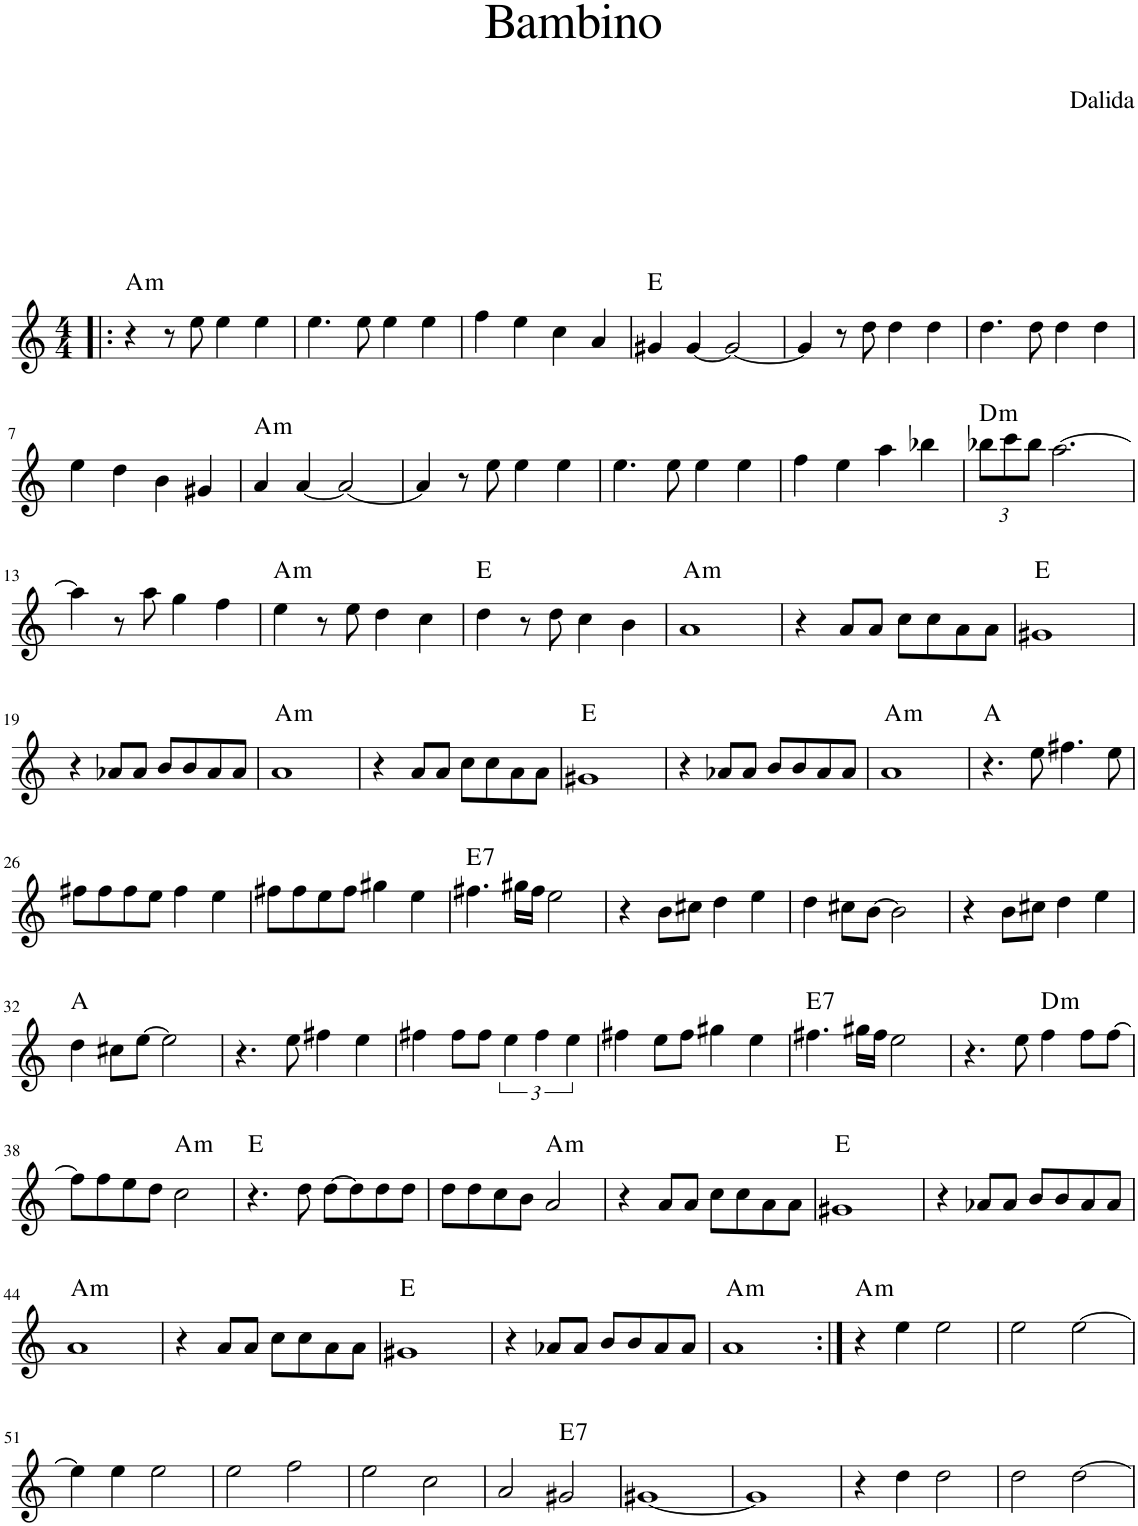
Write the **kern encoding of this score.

**kern	**harte
*part1	*part1
*staff1	*
*I"Piano	*
*I'Pno.	*
*clefG2	*
*k[]	*
*M4/4	*
=1!|:	=1!|:
!	!LO:H:kt=m
4r	A:min
8r	.
8ee\	.
4ee\	.
4ee\	.
=2	=2
4.ee\	.
8ee\	.
4ee\	.
4ee\	.
=3	=3
4ff\	.
4ee\	.
4cc\	.
4a/	.
=4	=4
4g#X/	E:maj
[4g#/	.
2g#/_	.
=5	=5
4g#/]	.
8r	.
8dd\	.
4dd\	.
4dd\	.
=6	=6
4.dd\	.
8dd\	.
4dd\	.
4dd\	.
!!LO:LB:g=z
=7	=7
4ee\	.
4dd\	.
4b\	.
4g#X/	.
=8	=8
!	!LO:H:kt=m
4a/	A:min
[4a/	.
2a/_	.
=9	=9
4a/]	.
8r	.
8ee\	.
4ee\	.
4ee\	.
=10	=10
4.ee\	.
8ee\	.
4ee\	.
4ee\	.
=11	=11
4ff\	.
4ee\	.
4aa\	.
4bb-X\	.
=12	=12
*Xbrackettup	*
!	!LO:H:kt=m
12bb-X\L	D:min
12ccc\	.
12bb-\J	.
[2.aa\	.
!!LO:LB:g=z
=13	=13
4aa\]	.
8r	.
8aa\	.
4gg\	.
4ff\	.
=14	=14
!	!LO:H:kt=m
4ee\	A:min
8r	.
8ee\	.
4dd\	.
4cc\	.
=15	=15
4dd\	E:maj
8r	.
8dd\	.
4cc\	.
4b\	.
=16	=16
!	!LO:H:kt=m
1a	A:min
=17	=17
4r	.
8a/L	.
8a/J	.
8cc\L	.
8cc\	.
8a\	.
8a\J	.
=18	=18
1g#X	E:maj
!!LO:LB:g=z
=19	=19
4r	.
8a-X/L	.
8a-/J	.
8b/L	.
8b/	.
8a-/	.
8a-/J	.
=20	=20
!	!LO:H:kt=m
1a	A:min
=21	=21
4r	.
8a/L	.
8a/J	.
8cc\L	.
8cc\	.
8a\	.
8a\J	.
=22	=22
1g#X	E:maj
=23	=23
4r	.
8a-X/L	.
8a-/J	.
8b/L	.
8b/	.
8a-/	.
8a-/J	.
=24	=24
!	!LO:H:kt=m
1a	A:min
=25	=25
4.r	A:maj
8ee\	.
4.ff#X\	.
8ee\	.
!!LO:LB:g=z
=26	=26
8ff#X\L	.
8ff#\	.
8ff#\	.
8ee\J	.
4ff#\	.
4ee\	.
=27	=27
8ff#X\L	.
8ff#\	.
8ee\	.
8ff#\J	.
4gg#X\	.
4ee\	.
=28	=28
!	!LO:H:kt=7
4.ff#X\	E:7
16gg#X\LL	.
16ff#\JJ	.
2ee\	.
=29	=29
4r	.
8b\L	.
8cc#X\J	.
4dd\	.
4ee\	.
=30	=30
4dd\	.
8cc#X\L	.
[8b\J	.
2b\]	.
=31	=31
4r	.
8b\L	.
8cc#X\J	.
4dd\	.
4ee\	.
!!LO:LB:g=z
=32	=32
4dd\	A:maj
8cc#X\L	.
[8ee\J	.
2ee\]	.
=33	=33
4.r	.
8ee\	.
4ff#X\	.
4ee\	.
=34	=34
4ff#X\	.
8ff#\L	.
8ff#\J	.
*brackettup	*
6ee\	.
6ff#\	.
6ee\	.
=35	=35
4ff#X\	.
8ee\L	.
8ff#\J	.
4gg#X\	.
4ee\	.
=36	=36
!	!LO:H:kt=7
4.ff#X\	E:7
16gg#X\LL	.
16ff#\JJ	.
2ee\	.
=37	=37
4.r	.
8ee\	.
!	!LO:H:kt=m
4ff\	D:min
8ff\L	.
[8ff\J	.
!!LO:LB:g=z
=38	=38
8ff\L]	.
8ff\	.
8ee\	.
8dd\J	.
!	!LO:H:kt=m
2cc\	A:min
=39	=39
4.r	E:maj
8dd\	.
[8dd\L	.
8dd\]	.
8dd\	.
8dd\J	.
=40	=40
8dd\L	.
8dd\	.
8cc\	.
8b\J	.
!	!LO:H:kt=m
2a/	A:min
=41	=41
4r	.
8a/L	.
8a/J	.
8cc\L	.
8cc\	.
8a\	.
8a\J	.
=42	=42
1g#X	E:maj
=43	=43
4r	.
8a-X/L	.
8a-/J	.
8b/L	.
8b/	.
8a-/	.
8a-/J	.
!!LO:LB:g=z
=44	=44
!	!LO:H:kt=m
1a	A:min
=45	=45
4r	.
8a/L	.
8a/J	.
8cc\L	.
8cc\	.
8a\	.
8a\J	.
=46	=46
1g#X	E:maj
=47	=47
4r	.
8a-X/L	.
8a-/J	.
8b/L	.
8b/	.
8a-/	.
8a-/J	.
=48	=48
!	!LO:H:kt=m
1a	A:min
=49:|!	=49:|!
!	!LO:H:kt=m
4r	A:min
4ee\	.
2ee\	.
=50	=50
2ee\	.
[2ee\	.
!!LO:LB:g=z
=51	=51
4ee\]	.
4ee\	.
2ee\	.
=52	=52
2ee\	.
2ff\	.
=53	=53
2ee\	.
2cc\	.
=54	=54
2a/	.
!	!LO:H:kt=7
2g#X/	E:7
=55	=55
[1g#X	.
=56	=56
1g#]	.
=57	=57
4r	.
4dd\	.
2dd\	.
=58	=58
2dd\	.
[2dd\	.
=	=
*-	*-
